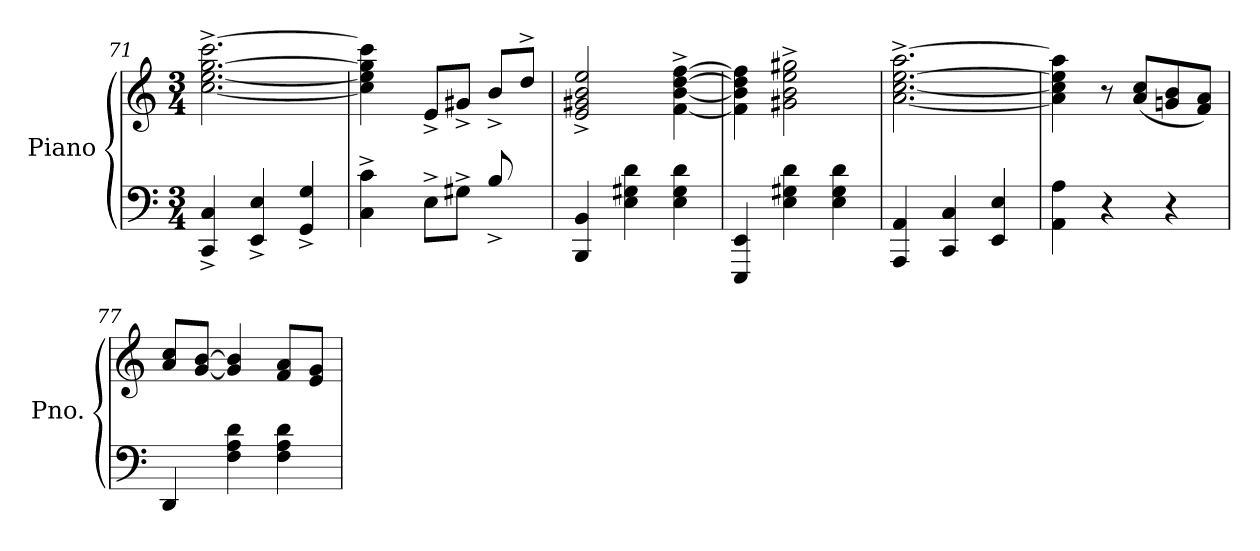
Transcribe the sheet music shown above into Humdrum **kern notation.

**kern	**kern	**dynam
*part1	*part1	*part1
*staff2	*staff1	*staff1/2
*I"Piano	*	*
*I'Pno.	*	*
*clefF4	*clefG2	*
*k[]	*k[]	*
*M3/4	*M3/4	*
=71	=71	=71
4CC/^ 4C/^	[2.cc\^ [2.ee\^ [2.gg\^ [2.ccc\^	.
4EE/^ 4E/^	.	.
4GG/^ 4G/^	.	.
=72	=72	=72
*	*^	*
4C\^ 4c\^	4cc\] 4ee\] 4gg\] 4ccc\]	8ryy	.
*	*v	*v	*
8E^\L	8e^/L	.
8G#X^\J	8g#X^/J	.
8B^/L	8b^/L	.
*	*^	*
8ryy	8dd^/J	8d^\J	.
*	*v	*v	*
=73	=73	=73
4BBB/ 4BB/	2e/^ 2g#X/^ 2b/^ 2ee/^	.
4E\ 4G#X\ 4d\	.	.
4E\ 4G#\ 4d\	[4f\^ [4b\^ [4dd\^ [4ff\^	.
=74	=74	=74
4EEE/ 4EE/	4f\] 4b\] 4dd\] 4ff\]	.
4E\ 4G#X\ 4d\	2g#X\^ 2b\^ 2ee\^ 2gg#X\^	.
4E\ 4G#\ 4d\	.	.
=75	=75	=75
4AAA/ 4AA/	[2.a\^ [2.cc\^ [2.ee\^ [2.aa\^	.
4CC/ 4C/	.	.
4EE/ 4E/	.	.
=76	=76	=76
4AA\ 4A\	4a\] 4cc\] 4ee\] 4aa\]	.
4r	8r	.
!	!	!LO:DY:b
.	(<8a/ 8cc/L	other-dynamics
4r	8gn/ 8b/	.
.	8f/ 8a/J)	.
!!LO:LB:g=z
=77	=77	=77
4DD/	8a/ 8cc/L	.
.	[8g/ [8b/J	.
4F\ 4A\ 4d\	4g/] 4b/]	.
4F\ 4A\ 4d\	8f/ 8a/L	.
.	8e/ 8g/J	.
=	=	=
*-	*-	*-
